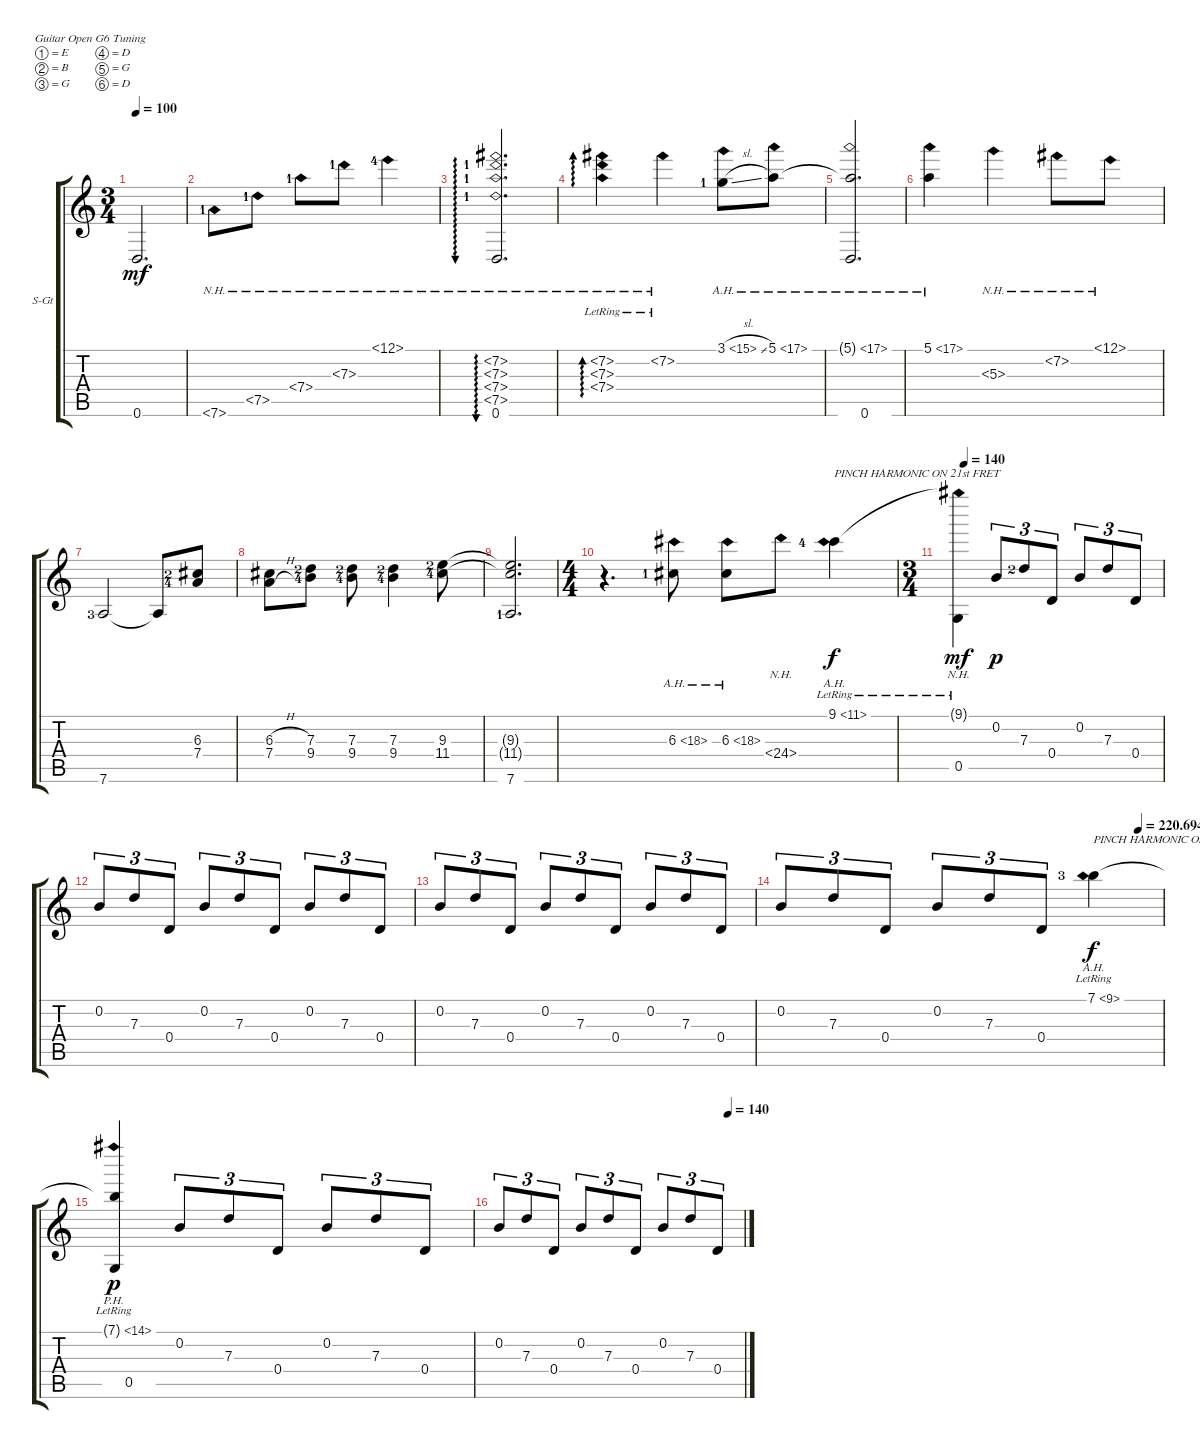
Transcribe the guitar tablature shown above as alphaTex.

\defaultSystemsLayout 4
\bracketExtendMode groupsimilarinstruments
\firstSystemTrackNameOrientation horizontal
\otherSystemsTrackNameOrientation horizontal
\track ("Steel Guitar" "S-Gt") {instrument acousticguitarsteel}
\staff {score tabs}
\tuning (E4 B3 G3 D3 G2 D2)
\ts (3 4)
\tempo 100
\clef g2
\ks c
0.6.2{d dy mf} |
7.6{nh lf 2}.8 7.5{nh lf 2}.8 7.4{nh lf 2}.8 7.3{nh lf 2}.8 12.1{nh lf 5}.4 |
(7.2{nh} 7.3{nh lf 2} 7.4{nh lf 2} 7.5{nh lf 2} 0.6).2{d au 0} |
(7.2{nh lr} 7.3{nh lr} 7.4{nh lr}).4{ad 0} 7.2{nh lr}.4 3.1{ah 12 sl lf 2}.8 5.1{ah 12}.8 |
(5.1{ah 12 t} 0.6).2{d} |
5.1{ah 12}.4 5.3{nh}.4 7.2{nh}.8 12.1{nh}.8 |
7.6{lf 4}.2 7.6{t}.8 (7.4{lf 5} 6.3{lf 3}).8 |
(6.3{h} 7.4{h}).8 (7.3{lf 3} 9.4{lf 5}).8 (7.3{lf 3} 9.4{lf 5}).8 (7.3{lf 3} 9.4{lf 5}).4 (11.4{lf 5} 9.3{lf 3}).8 |
(9.3{t} 11.4{t} 7.6{lf 2}).2{d} |
\ts (4 4)
r.4{d} 6.3{ah 12 lf 2}.8 6.3{ah 12}.8 24.4{nh}.8 9.1{ah 2 lr lf 5}.4{txt "PINCH HARMONIC ON 21st FRET" dy f} |
\ts (3 4)
\tempo (140 0.03125)
(0.5{lr} 9.1{nh lr t}).4{dy mf} 0.2.8{tu (3 2) dy p} 7.3{lf 3}.8{tu (3 2)} 0.4.8{tu (3 2)} 0.2.8{tu (3 2)} 7.3.8{tu (3 2)} 0.4.8{tu (3 2)} |
0.2.8{tu (3 2)} 7.3.8{tu (3 2)} 0.4.8{tu (3 2)} 0.2.8{tu (3 2)} 7.3.8{tu (3 2)} 0.4.8{tu (3 2)} 0.2.8{tu (3 2)} 7.3.8{tu (3 2)} 0.4.8{tu (3 2)} |
0.2.8{tu (3 2)} 7.3.8{tu (3 2)} 0.4.8{tu (3 2)} 0.2.8{tu (3 2)} 7.3.8{tu (3 2)} 0.4.8{tu (3 2)} 0.2.8{tu (3 2)} 7.3.8{tu (3 2)} 0.4.8{tu (3 2)} |
\tempo (220.694 0.9375)
\scale
0.281136 0.2.8{tu (3 2)} 7.3.8{tu (3 2)} 0.4.8{tu (3 2)} 0.2.8{tu (3 2)} 7.3.8{tu (3 2)} 0.4.8{tu (3 2)} 7.1{ah 2 lr lf 4}.4{txt "PINCH HARMONIC ON 19th FRET" dy f} |
\scale
0.210904 (0.5{lr} 7.1{ph 7 lr t}).4{dy p} 0.2.8{tu (3 2)} 7.3.8{tu (3 2)} 0.4.8{tu (3 2)} 0.2.8{tu (3 2)} 7.3.8{tu (3 2)} 0.4.8{tu (3 2)} |
\tempo (140 0.9375)
\scale
0.253945 0.2.8{tu (3 2)} 7.3.8{tu (3 2)} 0.4.8{tu (3 2)} 0.2.8{tu (3 2)} 7.3.8{tu (3 2)} 0.4.8{tu (3 2)} 0.2.8{tu (3 2)} 7.3.8{tu (3 2)} 0.4.8{tu (3 2)}
